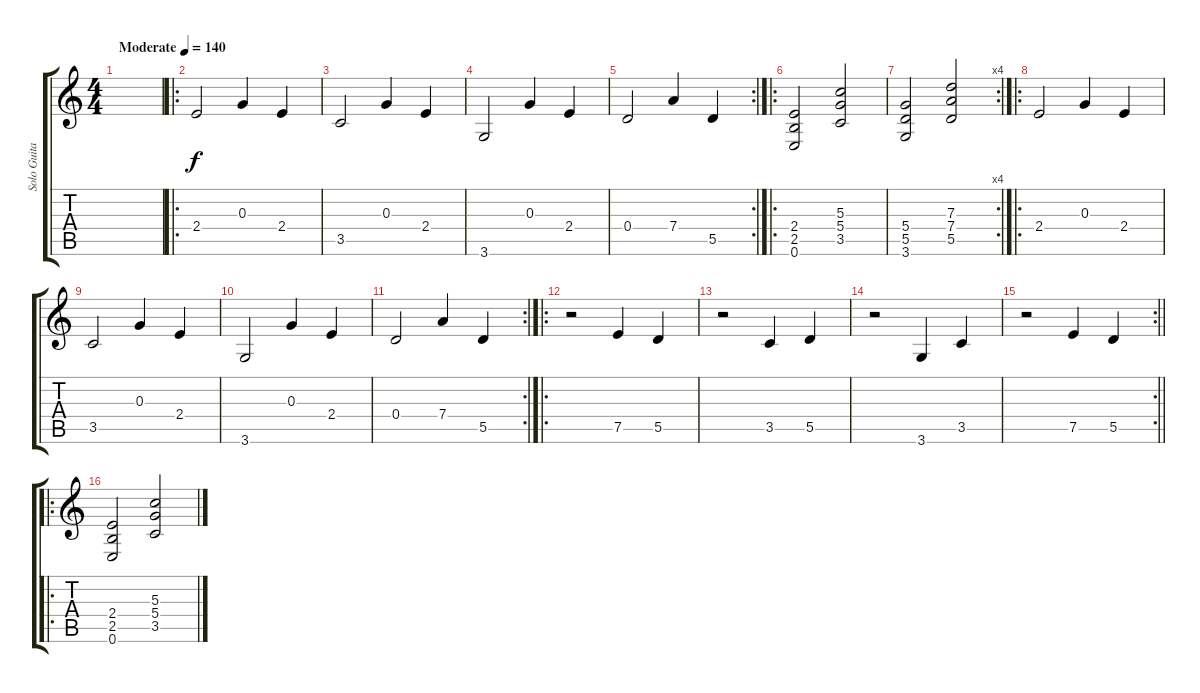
\track ("Solo Guitar" "Solo Guita") {instrument overdrivenguitar}
\staff {score tabs}
\tuning (E4 B3 G3 D3 A2 E2) {hide}
\ts (4 4)
\tempo (140 "Moderate")
\clef g2
\ks c
|
\ro
2.4.2 0.3.4 2.4.4 |
3.5.2 0.3.4 2.4.4 |
3.6.2 0.3.4 2.4.4 |
\rc 2
0.4.2 7.4.4 5.5.4 |
\ro
(2.4 2.5 0.6).2 (5.3 5.4 3.5).2 |
\rc 4
(5.4 5.5 3.6).2 (7.3 7.4 5.5).2 |
\ro
2.4.2 0.3.4 2.4.4 |
3.5.2 0.3.4 2.4.4 |
3.6.2 0.3.4 2.4.4 |
\rc 2
0.4.2 7.4.4 5.5.4 |
\ro
r.2 7.5.4 5.5.4 |
r.2 3.5.4 5.5.4 |
r.2 3.6.4 3.5.4 |
\rc 2
\barLineRight lightlight
r.2 7.5.4 5.5.4 |
\ro
(2.4 2.5 0.6).2 (5.3 5.4 3.5).2
